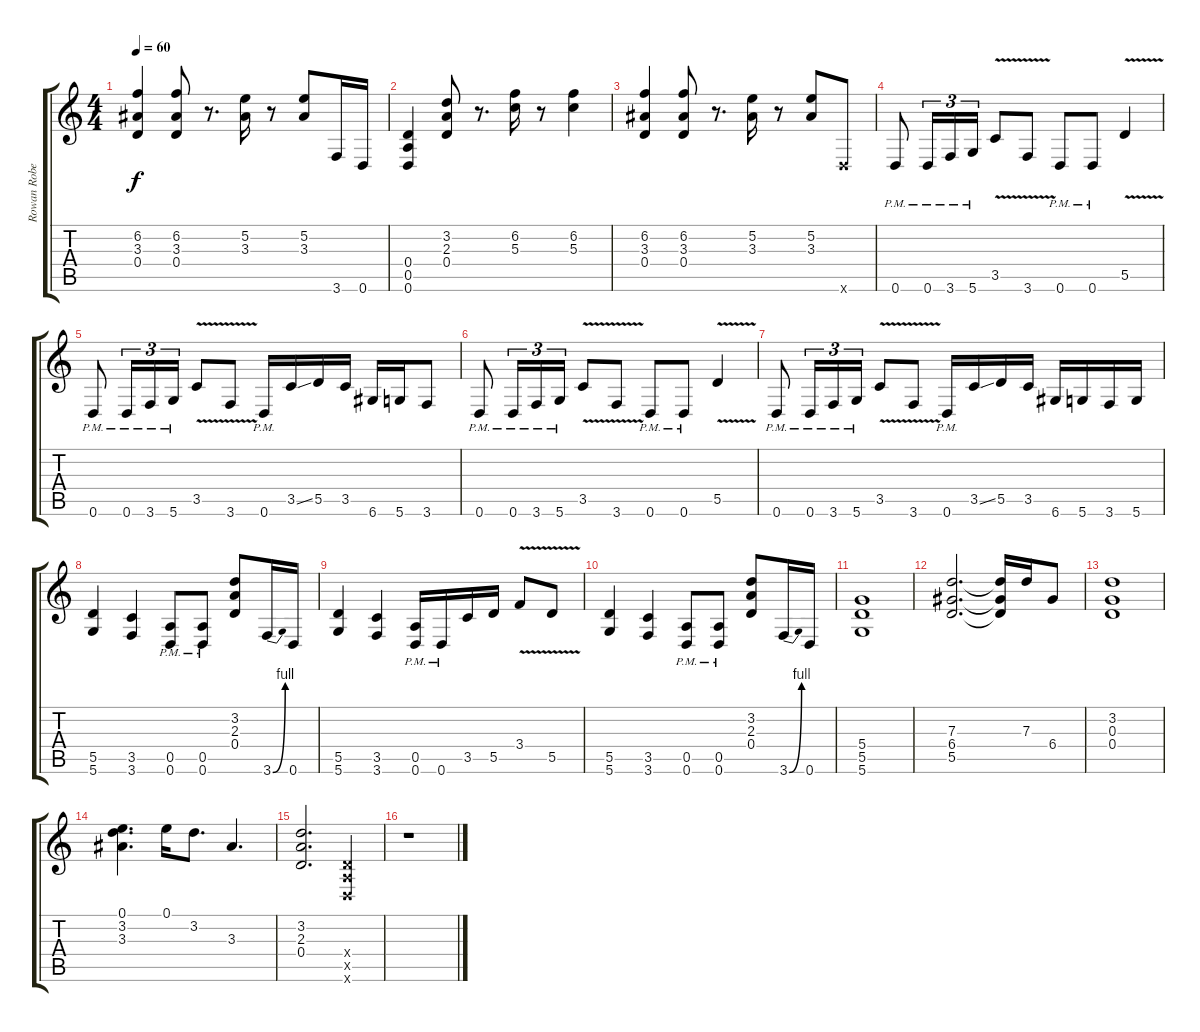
\track ("Rowan Robertson III" "Rowan Robe") {instrument distortionguitar}
\staff {score tabs}
\tuning (E4 B3 G3 D3 A2 D2) {hide}
\ts (4 4)
\tempo 60
\clef g2
\ks c
(6.2 3.3 0.4).4{dy f} (6.2 3.3 0.4).8 r.8{d} (5.2 3.3).16 r.8 (5.2 3.3).8 3.6.16 0.6.16 |
(0.4 0.5 0.6).4 (3.2 2.3 0.4).8 r.8{d} (6.2 5.3).16 r.8 (6.2 5.3).4 |
(6.2 3.3 0.4).4 (6.2 3.3 0.4).8 r.8{d} (5.2 3.3).16 r.8 (5.2 3.3).8 0.6{x}.8 |
0.6{pm}.8 0.6{pm}.16{tu (3 2)} 3.6{pm}.16{tu (3 2)} 5.6{pm}.16{tu (3 2)} 3.5{v}.8 3.6{v}.8 0.6{pm}.8 0.6{pm}.8 5.5{v}.4 |
0.6{pm}.8 0.6{pm}.16{tu (3 2)} 3.6{pm}.16{tu (3 2)} 5.6{pm}.16{tu (3 2)} 3.5{v}.8 3.6{v}.8 0.6{pm}.16 3.5{ss}.16 5.5.16 3.5.16 6.6.16 5.6.16 3.6.8 |
0.6{pm}.8 0.6{pm}.16{tu (3 2)} 3.6{pm}.16{tu (3 2)} 5.6{pm}.16{tu (3 2)} 3.5{v}.8 3.6{v}.8 0.6{pm}.8 0.6{pm}.8 5.5{v}.4 |
0.6{pm}.8 0.6{pm}.16{tu (3 2)} 3.6{pm}.16{tu (3 2)} 5.6{pm}.16{tu (3 2)} 3.5{v}.8 3.6{v}.8 0.6{pm}.16 3.5{ss}.16 5.5.16 3.5.16 6.6.16 5.6.16 3.6.16 5.6.16 |
(5.5 5.6).4 (3.5 3.6).4 (0.5{pm} 0.6{pm}).8 (0.5{pm} 0.6{pm}).8 (3.2 2.3 0.4).8 3.6{be (bend 0 0 60 4)}.16 0.6.16 |
(5.5 5.6).4 (3.5 3.6).4 (0.5{pm} 0.6{pm}).16 0.6{pm}.16 3.5.16 5.5.16 3.4{v}.8 5.5{v}.8 |
(5.5 5.6).4 (3.5 3.6).4 (0.5{pm} 0.6{pm}).8 (0.5{pm} 0.6{pm}).8 (3.2 2.3 0.4).8 3.6{be (bend 0 0 60 4)}.16 0.6.16 |
(5.4 5.5 5.6).1 |
(7.3 6.4 5.5).2{d} (7.3{t} 6.4{t} 5.5{t}).16 7.3.16 6.4.8 |
(3.2 0.3 0.4).1 |
(0.1 3.2 3.3).4{d} 0.1.16 3.2.8{d} 3.3.4{d} |
(3.2 2.3 0.4).2{d} (0.4{x} 0.5{x} 0.6{x}).4 |
r.1
